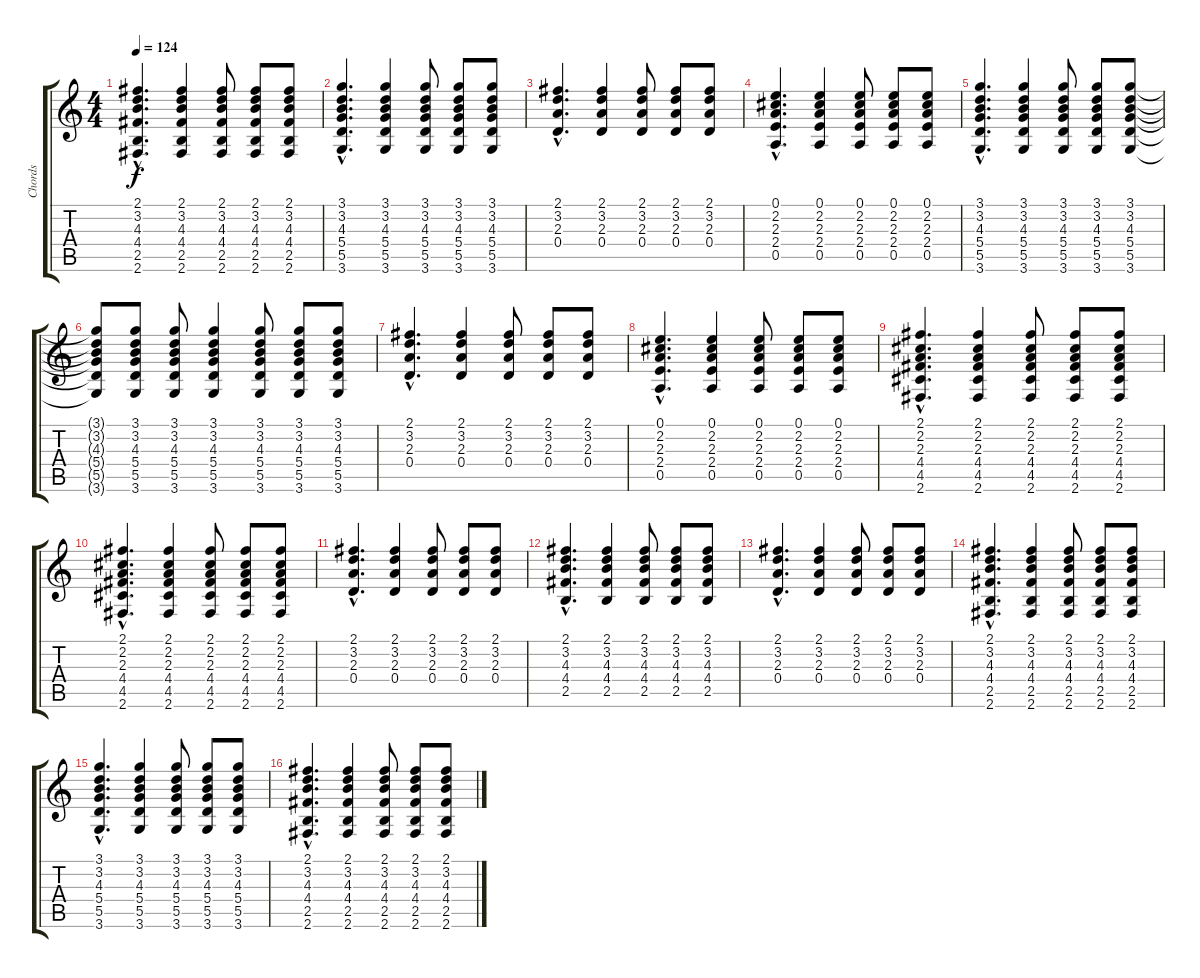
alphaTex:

\track ("Chords" "Chords") {instrument acousticguitarnylon}
\staff {score tabs}
\tuning (E4 B3 G3 D3 A2 E2) {hide}
\ts (4 4)
\tempo 124
\clef g2
\ks c
(2.1{hac} 3.2{hac} 4.3{hac} 4.4{hac} 2.5{hac} 2.6{hac}).4{d dy f} (2.1 3.2 4.3 4.4 2.5 2.6).4 (2.1 3.2 4.3 4.4 2.5 2.6).8 (2.1 3.2 4.3 4.4 2.5 2.6).8 (2.1 3.2 4.3 4.4 2.5 2.6).8 |
(3.1{hac} 3.2{hac} 4.3{hac} 5.4{hac} 5.5{hac} 3.6{hac}).4{d} (3.1 3.2 4.3 5.4 5.5 3.6).4 (3.1 3.2 4.3 5.4 5.5 3.6).8 (3.1 3.2 4.3 5.4 5.5 3.6).8 (3.1 3.2 4.3 5.4 5.5 3.6).8 |
(2.1{hac} 3.2{hac} 2.3{hac} 0.4{hac}).4{d} (2.1 3.2 2.3 0.4).4 (2.1 3.2 2.3 0.4).8 (2.1 3.2 2.3 0.4).8 (2.1 3.2 2.3 0.4).8 |
(0.1{hac} 2.2{hac} 2.3{hac} 2.4{hac} 0.5{hac}).4{d} (0.1 2.2 2.3 2.4 0.5).4 (0.1 2.2 2.3 2.4 0.5).8 (0.1 2.2 2.3 2.4 0.5).8 (0.1 2.2 2.3 2.4 0.5).8 |
(3.1{hac} 3.2{hac} 4.3{hac} 5.4{hac} 5.5{hac} 3.6{hac}).4{d} (3.1 3.2 4.3 5.4 5.5 3.6).4 (3.1 3.2 4.3 5.4 5.5 3.6).8 (3.1 3.2 4.3 5.4 5.5 3.6).8 (3.1 3.2 4.3 5.4 5.5 3.6).8 |
(3.1{t} 3.2{t} 4.3{t} 5.4{t} 5.5{t} 3.6{t}).8 (3.1 3.2 4.3 5.4 5.5 3.6).8 (3.1 3.2 4.3 5.4 5.5 3.6).8 (3.1 3.2 4.3 5.4 5.5 3.6).4 (3.1 3.2 4.3 5.4 5.5 3.6).8 (3.1 3.2 4.3 5.4 5.5 3.6).8 (3.1 3.2 4.3 5.4 5.5 3.6).8 |
(2.1{hac} 3.2{hac} 2.3{hac} 0.4{hac}).4{d} (2.1 3.2 2.3 0.4).4 (2.1 3.2 2.3 0.4).8 (2.1 3.2 2.3 0.4).8 (2.1 3.2 2.3 0.4).8 |
(0.1{hac} 2.2{hac} 2.3{hac} 2.4{hac} 0.5{hac}).4{d} (0.1 2.2 2.3 2.4 0.5).4 (0.1 2.2 2.3 2.4 0.5).8 (0.1 2.2 2.3 2.4 0.5).8 (0.1 2.2 2.3 2.4 0.5).8 |
(2.1{hac} 2.2{hac} 2.3{hac} 4.4{hac} 4.5{hac} 2.6{hac}).4{d} (2.1 2.2 2.3 4.4 4.5 2.6).4 (2.1 2.2 2.3 4.4 4.5 2.6).8 (2.1 2.2 2.3 4.4 4.5 2.6).8 (2.1 2.2 2.3 4.4 4.5 2.6).8 |
(2.1{hac} 2.2{hac} 2.3{hac} 4.4{hac} 4.5{hac} 2.6{hac}).4{d} (2.1 2.2 2.3 4.4 4.5 2.6).4 (2.1 2.2 2.3 4.4 4.5 2.6).8 (2.1 2.2 2.3 4.4 4.5 2.6).8 (2.1 2.2 2.3 4.4 4.5 2.6).8 |
(2.1{hac} 3.2{hac} 2.3{hac} 0.4{hac}).4{d} (2.1 3.2 2.3 0.4).4 (2.1 3.2 2.3 0.4).8 (2.1 3.2 2.3 0.4).8 (2.1 3.2 2.3 0.4).8 |
(2.1{hac} 3.2{hac} 4.3{hac} 4.4{hac} 2.5{hac}).4{d} (2.1 3.2 4.3 4.4 2.5).4 (2.1 3.2 4.3 4.4 2.5).8 (2.1 3.2 4.3 4.4 2.5).8 (2.1 3.2 4.3 4.4 2.5).8 |
(2.1{hac} 3.2{hac} 2.3{hac} 0.4{hac}).4{d} (2.1 3.2 2.3 0.4).4 (2.1 3.2 2.3 0.4).8 (2.1 3.2 2.3 0.4).8 (2.1 3.2 2.3 0.4).8 |
(2.1{hac} 3.2{hac} 4.3{hac} 4.4{hac} 2.5{hac} 2.6{hac}).4{d} (2.1 3.2 4.3 4.4 2.5 2.6).4 (2.1 3.2 4.3 4.4 2.5 2.6).8 (2.1 3.2 4.3 4.4 2.5 2.6).8 (2.1 3.2 4.3 4.4 2.5 2.6).8 |
(3.1{hac} 3.2{hac} 4.3{hac} 5.4{hac} 5.5{hac} 3.6{hac}).4{d} (3.1 3.2 4.3 5.4 5.5 3.6).4 (3.1 3.2 4.3 5.4 5.5 3.6).8 (3.1 3.2 4.3 5.4 5.5 3.6).8 (3.1 3.2 4.3 5.4 5.5 3.6).8 |
(2.1{hac} 3.2{hac} 4.3{hac} 4.4{hac} 2.5{hac} 2.6{hac}).4{d} (2.1 3.2 4.3 4.4 2.5 2.6).4 (2.1 3.2 4.3 4.4 2.5 2.6).8 (2.1 3.2 4.3 4.4 2.5 2.6).8 (2.1 3.2 4.3 4.4 2.5 2.6).8
